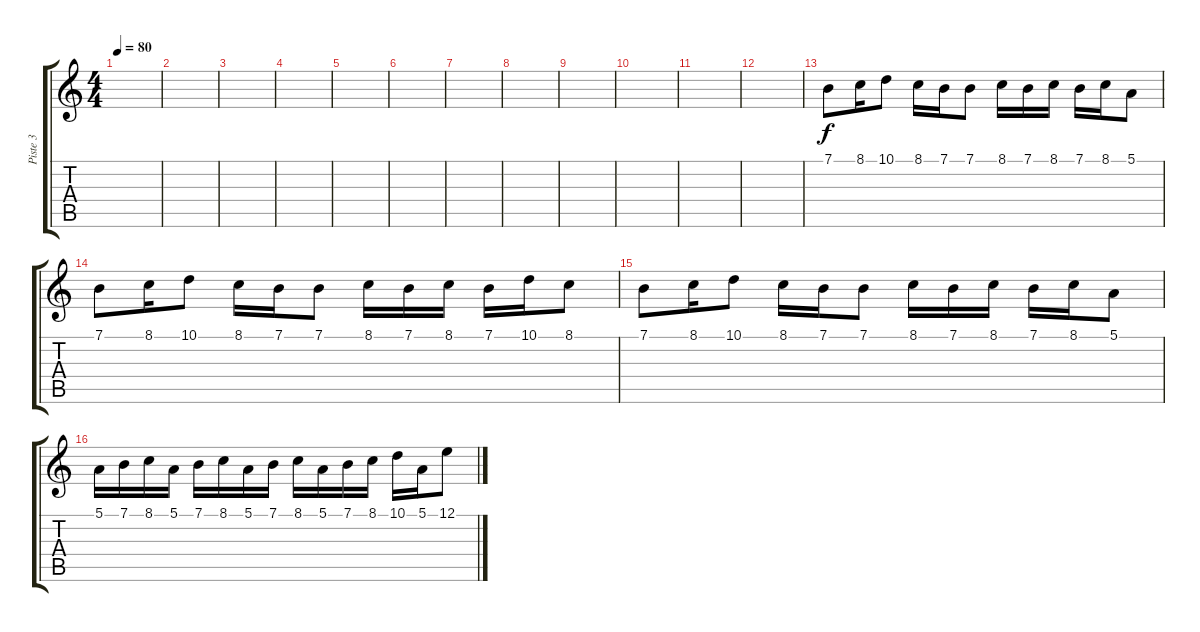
\track ("Piste 3" "Piste 3") {instrument acousticgrandpiano}
\staff {score tabs}
\tuning (E4 B3 G3 D3 A2 E2) {hide}
\ts (4 4)
\tempo 80
\clef g2
\ks c
|
|
|
|
|
|
|
|
|
|
|
|
7.1.8 8.1.16 10.1.8 8.1.16 7.1.16 7.1.8 8.1.16 7.1.16 8.1.16 7.1.16 8.1.16 5.1.8 |
7.1.8 8.1.16 10.1.8 8.1.16 7.1.16 7.1.8 8.1.16 7.1.16 8.1.16 7.1.16 10.1.16 8.1.8 |
7.1.8 8.1.16 10.1.8 8.1.16 7.1.16 7.1.8 8.1.16 7.1.16 8.1.16 7.1.16 8.1.16 5.1.8 |
5.1.16 7.1.16 8.1.16 5.1.16 7.1.16 8.1.16 5.1.16 7.1.16 8.1.16 5.1.16 7.1.16 8.1.16 10.1.16 5.1.16 12.1.8
